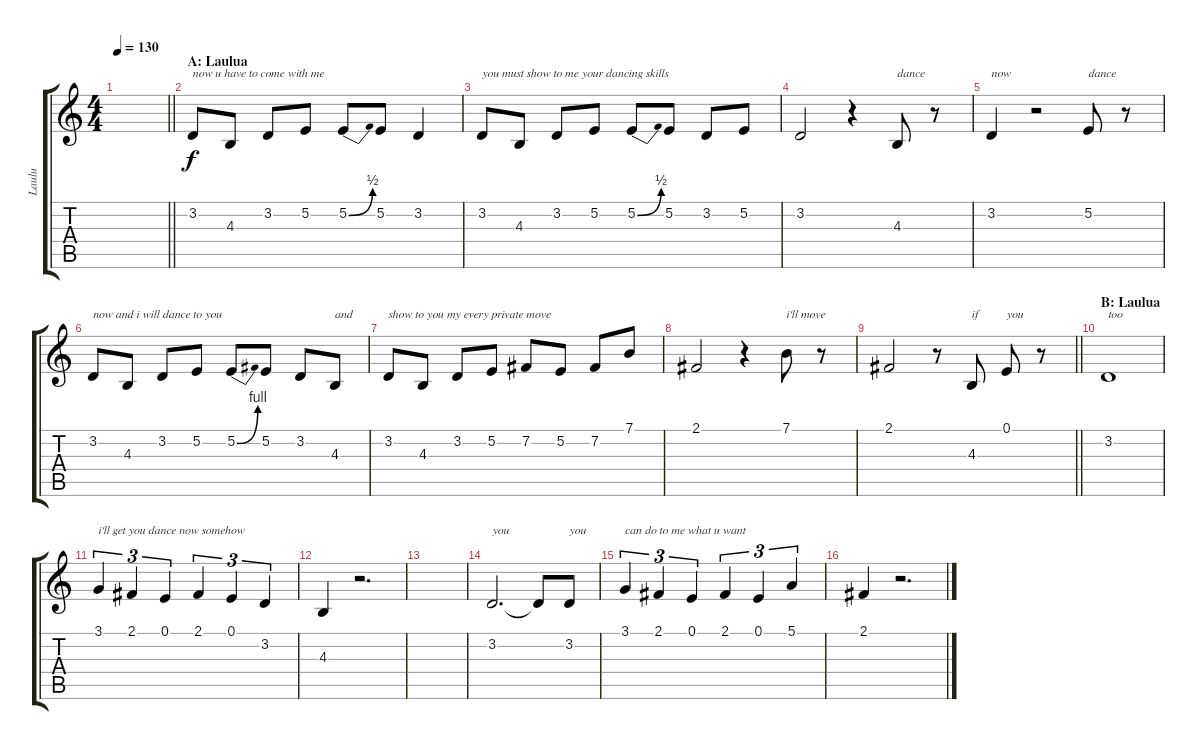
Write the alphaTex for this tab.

\track ("Laulu" "Laulu") {instrument lead6voice}
\staff {score tabs}
\tuning (E4 B3 G3 D3 A2 E2) {hide}
\ts (4 4)
\tempo 130
\clef g2
\barLineRight lightlight
\ks c
|
\section ("" "A: Laulua")
3.2.8{txt "now u have to come with me"} 4.3.8 3.2.8 5.2.8 5.2{be (bend 0 0 60 2)}.8 5.2.8 3.2.4 |
3.2.8{txt "you must show to me your dancing skills"} 4.3.8 3.2.8 5.2.8 5.2{be (bend 0 0 60 2)}.8 5.2.8 3.2.8 5.2.8 |
3.2.2 r.4 4.3.8{txt "dance"} r.8 |
3.2.4{txt "now"} r.2 5.2.8{txt "dance"} r.8 |
3.2.8{txt "now and i will dance to you"} 4.3.8 3.2.8 5.2.8 5.2{be (bend 0 0 60 4)}.8 5.2.8 3.2.8 4.3.8{txt "and"} |
3.2.8{txt "show to you my every private move"} 4.3.8 3.2.8 5.2.8 7.2.8 5.2.8 7.2.8 7.1.8 |
2.1.2 r.4 7.1.8{txt "i'll move"} r.8 |
\barLineRight lightlight
2.1.2 r.8 4.3.8{txt "if"} 0.1.8{txt "you"} r.8 |
\section ("" "B: Laulua")
3.2.1{txt "too"} |
3.1.4{tu (3 2) txt "i'll get you dance now somehow"} 2.1.4{tu (3 2)} 0.1.4{tu (3 2)} 2.1.4{tu (3 2)} 0.1.4{tu (3 2)} 3.2.4{tu (3 2)} |
4.3.4 r.2{d} |
|
3.2.2{d txt "you"} 3.2{t}.8 3.2.8{txt "you"} |
3.1.4{tu (3 2) txt "can do to me what u want"} 2.1.4{tu (3 2)} 0.1.4{tu (3 2)} 2.1.4{tu (3 2)} 0.1.4{tu (3 2)} 5.1.4{tu (3 2)} |
2.1.4 r.2{d}
